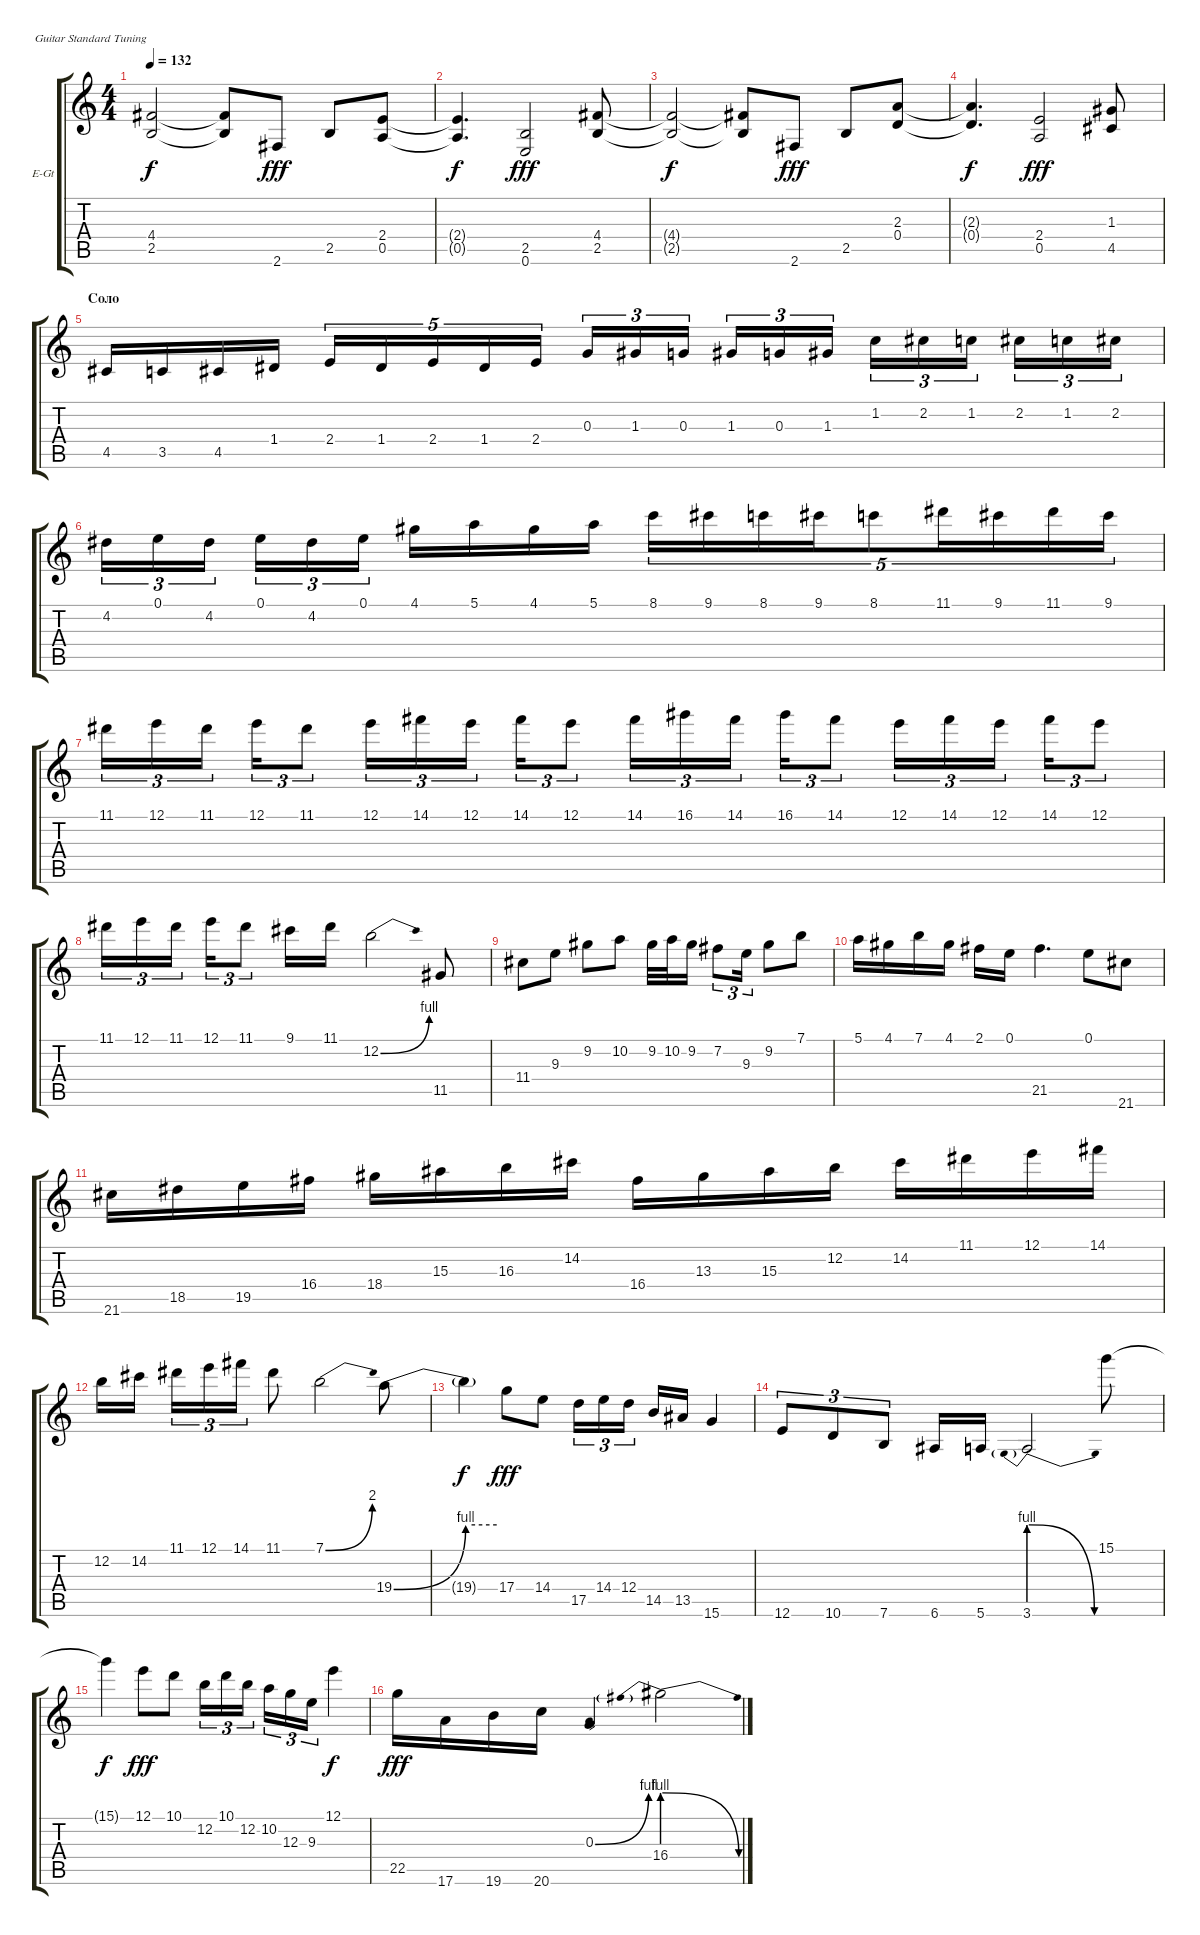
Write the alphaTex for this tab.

\bracketExtendMode groupsimilarinstruments
\firstSystemTrackNameOrientation horizontal
\otherSystemsTrackNameOrientation horizontal
\track ("Андрей Большаков" "E-Gt") {instrument distortionguitar}
\staff {score tabs}
\tuning (E4 B3 G3 D3 A2 E2)
\ts (4 4)
\tempo 132
\clef g2
\scale
0.333333
\ks c
(4.4{t} 2.5{t}).2{dy f} (4.4{t} 2.5{t}).8 2.6.8{dy fff} 2.5.8 (2.4 0.5).8 |
\scale
0.333333 (2.4{t} 0.5{t}).4{d dy f} (2.5 0.6).2{dy fff} (4.4 2.5).8 |
\scale
0.333333 (4.4{t} 2.5{t}).2{dy f} (4.4{t} 2.5{t}).8 2.6.8{dy fff} 2.5.8 (2.3 0.4).8 |
\scale
0.333333 (2.3{t} 0.4{t}).4{d dy f} (2.4 0.5).2{dy fff} (1.3 4.5).8 |
\section ("" "Соло")
\scale
0.333333 4.5.16 3.5.16 4.5.16 1.4.16 2.4.16{tu (5 4)} 1.4.16{tu (5 4)} 2.4.16{tu (5 4)} 1.4.16{tu (5 4)} 2.4.16{tu (5 4)} 0.3.16{tu (3 2)} 1.3.16{tu (3 2)} 0.3.16{tu (3 2)} 1.3.16{tu (3 2)} 0.3.16{tu (3 2)} 1.3.16{tu (3 2)} 1.2.16{tu (3 2)} 2.2.16{tu (3 2)} 1.2.16{tu (3 2)} 2.2.16{tu (3 2)} 1.2.16{tu (3 2)} 2.2.16{tu (3 2)} |
\scale
0.333333 4.2.16{tu (3 2)} 0.1.16{tu (3 2)} 4.2.16{tu (3 2)} 0.1.16{tu (3 2)} 4.2.16{tu (3 2)} 0.1.16{tu (3 2)} 4.1.16 5.1.16 4.1.16 5.1.16 8.1.16{tu (5 4)} 9.1.16{tu (5 4)} 8.1.16{tu (5 4)} 9.1.16{tu (5 4)} 8.1.8{tu (5 4)} 11.1.16{tu (5 4)} 9.1.16{tu (5 4)} 11.1.16{tu (5 4)} 9.1.16{tu (5 4)} |
\scale
0.333333 11.1.16{tu (3 2)} 12.1.16{tu (3 2)} 11.1.16{tu (3 2)} 12.1.16{tu (3 2)} 11.1.8{tu (3 2)} 12.1.16{tu (3 2)} 14.1.16{tu (3 2)} 12.1.16{tu (3 2)} 14.1.16{tu (3 2)} 12.1.8{tu (3 2)} 14.1.16{tu (3 2)} 16.1.16{tu (3 2)} 14.1.16{tu (3 2)} 16.1.16{tu (3 2)} 14.1.8{tu (3 2)} 12.1.16{tu (3 2)} 14.1.16{tu (3 2)} 12.1.16{tu (3 2)} 14.1.16{tu (3 2)} 12.1.8{tu (3 2)} |
\scale
0.333333 11.1.16{tu (3 2)} 12.1.16{tu (3 2)} 11.1.16{tu (3 2)} 12.1.16{tu (3 2)} 11.1.8{tu (3 2)} 9.1.16 11.1.16 12.2{be (bend 0 0 60 4)}.2 11.5.8 |
\scale
0.333333 11.4.8 9.3.8 9.2.8 10.2.8 9.2.32 10.2.32 9.2.16 7.2.8{tu (3 2)} 9.3.16{tu (3 2)} 9.2.8 7.1.8 |
\scale
0.333333 5.1.16 4.1.16 7.1.16 4.1.16 2.1.16 0.1.16 21.5.4{d} 0.1.8 21.6.8 |
\scale
0.333333 21.6.16 18.5.16 19.5.16 16.4.16 18.4.16 15.3.16 16.3.16 14.2.16 16.4.16 13.3.16 15.3.16 12.2.16 14.2.16 11.1.16 12.1.16 14.1.16 |
\scale
0.333333 12.2.16 14.2.16 11.1.16{tu (3 2)} 12.1.16{tu (3 2)} 14.1.16{tu (3 2)} 11.1.8 7.1{be (bend 0 0 60 8)}.2 19.4{be (bend 0 0 60 4)}.8 |
\scale
0.333333 19.4{be (hold 0 4 60 4) t}.4{dy f} 17.4.8{dy fff} 14.4.8 17.5.16{tu (3 2)} 14.4.16{tu (3 2)} 12.4.16{tu (3 2)} 14.5.16 13.5.16 15.6.4 |
\scale
0.333333 12.6.8{tu (3 2)} 10.6.8{tu (3 2)} 7.6.8{tu (3 2)} 6.6.16 5.6.16 3.6{be (prebendrelease 0 4 60 0)}.2 15.1.8 |
\scale
0.333333 15.1{t}.4{dy f} 12.1.8{dy fff} 10.1.8 12.2.16{tu (3 2)} 10.1.16{tu (3 2)} 12.2.16{tu (3 2)} 10.2.16{tu (3 2)} 12.3.16{tu (3 2)} 9.3.16{tu (3 2)} 12.1.4{dy f} |
\scale
0.333333 22.5.16{dy fff} 17.6.16 19.6.16 20.6.16 0.3{be (bend 0 0 60 4)}.4 16.4{be (prebendrelease 0 4 60 0)}.2
